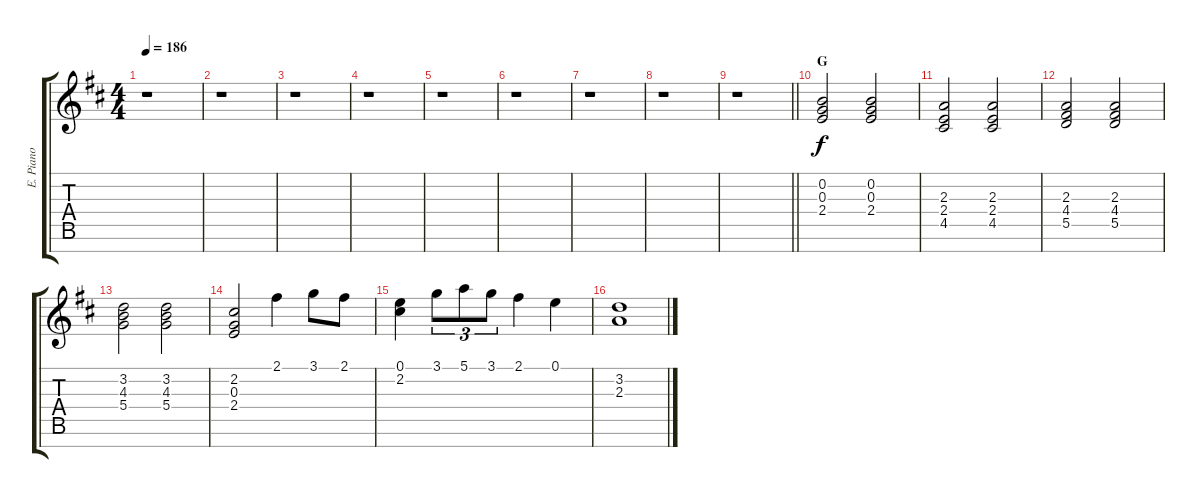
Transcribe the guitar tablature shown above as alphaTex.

\track ("E. Piano" "E. Piano") {instrument electricpiano1}
\staff {score tabs}
\tuning (E5 B4 G4 D4 A3 E3 B2) {hide}
\ts (4 4)
\tempo 186
\clef g2
\ks d
r.1{dy f} |
r.1 |
r.1 |
r.1 |
r.1 |
r.1 |
r.1 |
r.1 |
\barLineRight lightlight
r.1 |
\section ("" "G")
(0.2 0.3 2.4).2 (0.2 0.3 2.4).2 |
(2.3 2.4 4.5).2 (2.3 2.4 4.5).2 |
(2.3 4.4 5.5).2 (2.3 4.4 5.5).2 |
(3.2 4.3 5.4).2 (3.2 4.3 5.4).2 |
(2.2 0.3 2.4).2 2.1.4 3.1.8 2.1.8 |
(0.1 2.2).4 3.1.8{tu (3 2)} 5.1.8{tu (3 2)} 3.1.8{tu (3 2)} 2.1.4 0.1.4 |
(3.2 2.3).1
